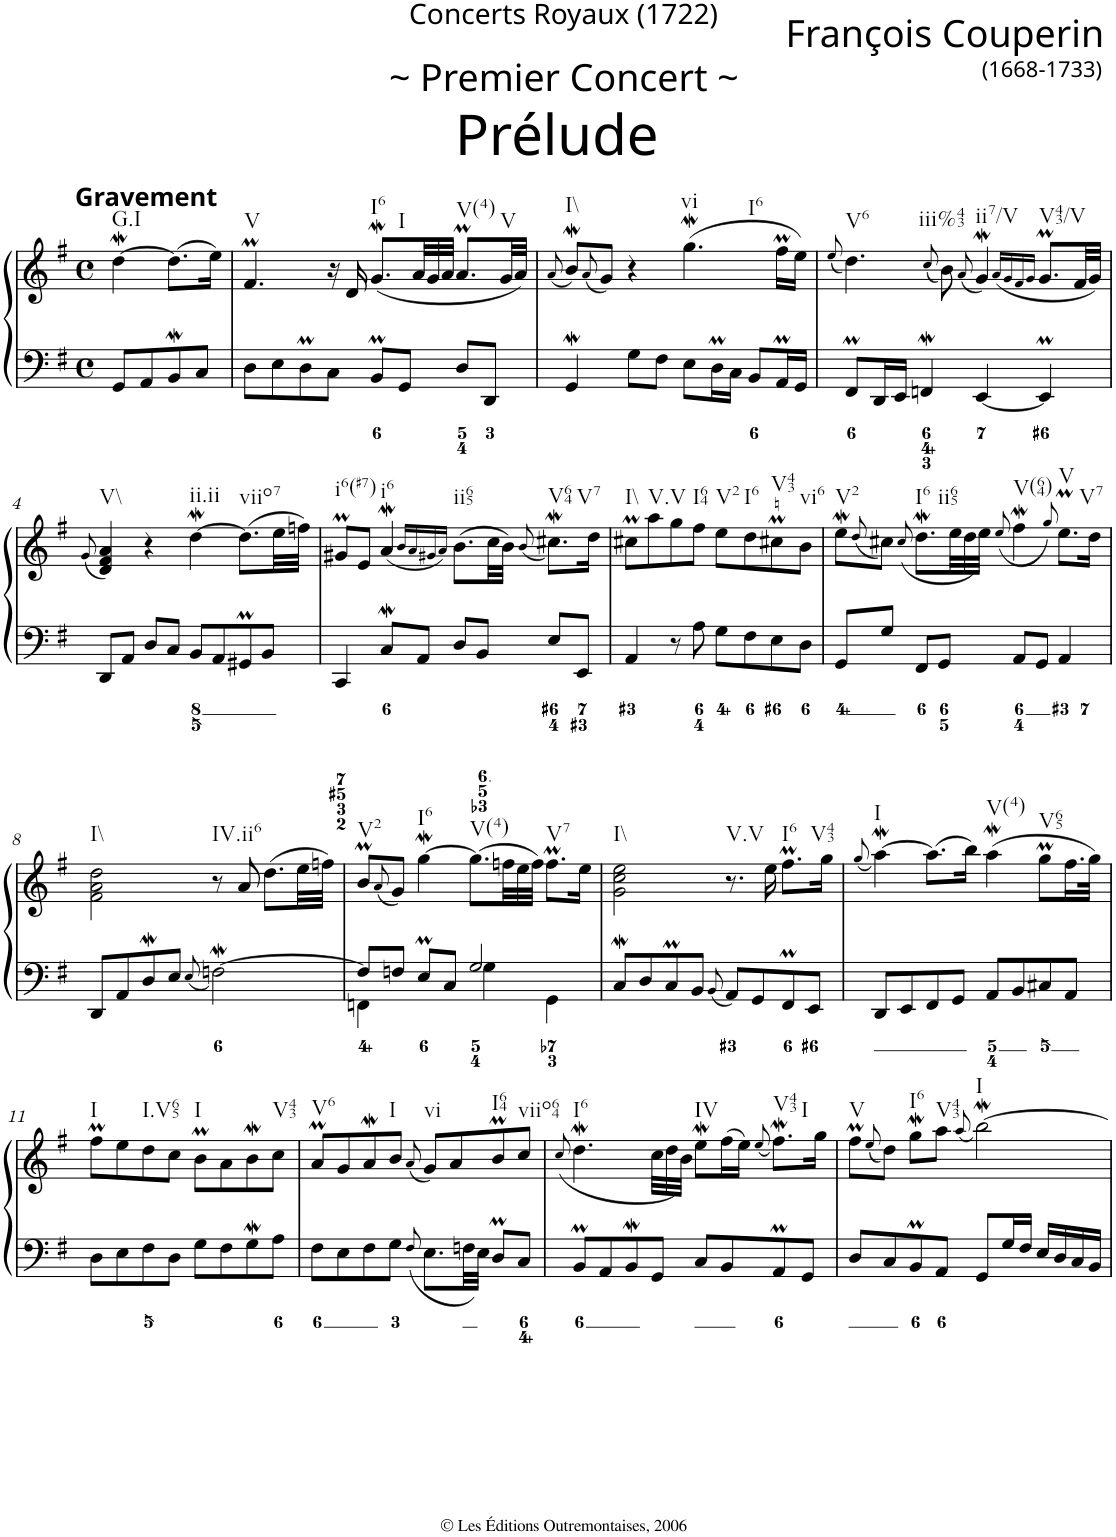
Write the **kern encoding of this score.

**kern	**kern
*part1	*part1
*staff2	*staff1
*I"Clavecin	*
*clefF4	*clefG2
*k[f#]	*k[f#]
*G:	*G:
*M4/4	*M4/4
*met(c)	*met(c)
=	=
!	!LO:TX:a:B:t=Gravement
!	!LO:TX:b:t=G.I
8GG/L	[4ddW\
8AA/	.
8BBW/	(>8.dd\L]
8C/J	.
.	16ee\Jk)
=1	=1
!	!LO:TX:b:t=V
8D\L	4.f#m/
8E\	.
8DM\	.
8C\J	16r
.	16d/
!	!LO:TX:b:t=I6
!	!LO:TX:b:t=I
8BBm/L	(<8.gw/L
8GG/J	.
*	*Xtuplet
.	48a/LL
.	48g/
.	48a/JJJ
!	!LO:TX:b:t=V(4)
8D/L	8.aM/L
8DD/J	.
!	!LO:TX:b:t=V
.	32g/LL
.	32a/JJJ)
=2	=2
.	(<8qa/
!	!LO:TX:b:t=I\\
4GGw/	8bW/L)
.	(<8qa/
.	8g/J)
8G\L	4r
8F#\J	.
!	!LO:TX:b:t=vi
!	!LO:TX:b:t=I6
8E\L	(>4.ggw\
16DM\L	.
16C\JJ	.
8BB/L	.
16AAM/L	16ff#m\LL
16GG/JJ	16ee\JJ)
=3	=3
.	(<8qee/
!	!LO:TX:b:t=V6
!	!LO:TX:b:t=iii%43
8FF#m/L	4.dd\)
16DD/L	.
16EE/JJ	.
4FFnw/	.
.	(<8qcc/
.	8b\)
.	(<8qa/
!	!LO:TX:b:t=ii7/V
[4EE/	4gw/)
.	(<16qa/LL
.	16qg/
.	16qf#/
.	16qg/JJ
!	!LO:TX:b:t=V43/V
4EEM/]	8.gM/L
.	32f#/LL
.	32g/JJJ)
!!LO:LB:g=z
=4	=4
.	(<8qg/
!	!LO:TX:b:t=V\\
8DD/L	4d/ 4f#/ 4a/)
8AA/J	.
8D/L	4r
8C/J	.
!	!LO:TX:b:t=ii.ii
8BB/L	[4ddW\
8AA/	.
!	!LO:TX:b:t=viio7
8GG#Xm/	(>8.dd\L]
8BB/J	.
.	32ee\LL
.	32ffn\JJJ)
=5	=5
!	!LO:TX:b:t=i6(#7)
4CC/	8g#Xm/L
.	8e/J
!	!LO:TX:b:t=i6
8Cw/L	(<4aW/
8AA/J	.
.	16qb/LL
.	16qa/
.	16qg#X/
.	16qa/JJ)
!	!LO:TX:b:t=ii65
8D/L	(>8.b\L
8BB/J	.
.	32cc\LL
.	32b\JJJ)
.	(<8qb/
!	!LO:TX:b:t=V64
!	!LO:TX:b:t=V7
8E/L	8.cc#XW\L)
8EE/J	.
.	16dd\Jk
=6	=6
!	!LO:TX:b:t=I\\
4AA/	8cc#Xm\L
!	!LO:TX:b:t=V.V
.	8aa\
8r	8gg\
!	!LO:TX:b:t=I64
8A\	8ff#\J
!	!LO:TX:b:t=V2
8G\L	8ee\L
!	!LO:TX:b:t=I6
8F#\	8dd\
!	!LO:TX:b:t=V43
8E\	8cc#Xm\
!	!LO:TX:b:t=vi6
8D\J	8b\J
=7	=7
!	!LO:TX:b:t=V2
8GG/L	8eeW\L
.	(<8qdd/
8G/J	8cc#X\J)
.	(<8qcc#/
!	!LO:TX:b:t=I6
!	!LO:TX:b:t=ii65
8FF#/L	8.ddW\L
8GG/J	.
.	48ee\LL
.	48dd\
.	48ee\JJJ)
.	(<8qee/
!	!LO:TX:b:t=V(64)
8AA/L	4ff#W\
8GG/J	.
.	8qgg/)
!	!LO:TX:b:t=V
!	!LO:TX:b:t=V7
4AA/	8.eeM\L
.	16dd\Jk
!!LO:LB:g=z
=8	=8
!	!LO:TX:b:t=I\\
8DD/L	2f#\ 2a\ 2dd\
8AA/	.
8DW/	.
8E/J	.
8qE/	.
!	!LO:TX:b:t=IV.ii6
[2Fnw\	8r
.	8a/
.	(>8.dd\L
.	32ee\LL
.	32ffn\JJJ)
=9	=9
*^	*
!	!	!LO:TX:b:t=V2
8F/L]	4FFn\	8bm/L
.	.	(<8qa/
8Fn/J	.	8g/J)
!	!	!LO:TX:b:t=I6
8EM/L	4ryy	[4ggw\
8C/J	.	.
!	!	!LO:TX:b:t=V(4)
2G/	4G\	(>8.gg\L]
.	.	48ffn\LL
.	.	48ee\
.	.	48ff\JJJ)
!	!	!LO:TX:b:t=V7
.	4GG\	8.ffM\L
.	.	16ee\Jk
*v	*v	*
=9X1	=9X1
!	!LO:TX:b:t=I\\
8Cw/L	2g\ 2cc\ 2ee\
8D/	.
8CM/	.
8BB/J	.
8qBB/	.
!	!LO:TX:b:t=V.V
8AA/L	8.r
8GG/	.
.	16ee\
!	!LO:TX:b:t=I6
8FF#m/	8.ff#m\L
8EE/J	.
!	!LO:TX:b:t=V43
.	16gg\Jk
=10	=10
.	(<8qgg/
!	!LO:TX:b:t=I
8DD/L	[4aaW\)
8EE/	.
8FF#/	(>8.aa\L]
8GG/J	.
.	16bb\Jk)
!	!LO:TX:b:t=V(4)
8AA/L	(>4aaW\
8BB/	.
!	!LO:TX:b:t=V65
8C#X/	8ggM\L
8AA/J	16.ff#\L
.	32gg\JJk)
!!LO:LB:g=z
=11	=11
!	!LO:TX:b:t=I
8D\L	8ff#m\L
8E\	8ee\
!	!LO:TX:b:t=I.V65
8F#\	8dd\
8D\J	8cc\J
!	!LO:TX:b:t=I
8G\L	8bm\L
8F#\	8a\
8Gw\	8bW\
!	!LO:TX:b:t=V43
8A\J	8cc\J
=12	=12
!	!LO:TX:b:t=V6
8F#\L	8aM/L
8E\	8g/
8F#\	8aW/
!	!LO:TX:b:t=I
8G\J	8b/J
8qF#/	(<8qa/
!	!LO:TX:b:t=vi
8.E\L	8g/L)
.	8a/
32Fn\LL	.
32E\JJJ	.
!	!LO:TX:b:t=I64
8DM/L	8bm/
!	!LO:TX:b:t=viio64
8C/J	8cc/J
=13	=13
.	(<8qcc/
!	!LO:TX:b:t=I6
8BBm/L	4.ddW\
8AA/	.
8BBW/	.
8GG/J	24cc\LLL
.	24dd\
.	24b\JJJ)
!	!LO:TX:b:t=IV
8C/L	8eeW\L
8BB/	(>16ff#\L
.	16ee\JJ)
.	(<8qee/
!	!LO:TX:b:t=V43
!	!LO:TX:b:t=I
8AAM/	8.ff#W\L)
8GG/J	.
.	16gg\Jk
=14	=14
!	!LO:TX:b:t=V
8D/L	8ff#m\L
.	(<8qee/
8C/	8dd\J)
!	!LO:TX:b:t=I6
8BBm/	8ggw\L
!	!LO:TX:b:t=V43
8AA/J	8aa\J
.	(<8qaa/
!	!LO:TX:b:t=I
8GG/L	[2bbW\)
16G/L	.
16F#/JJ	.
16E/LL	.
16D/	.
16C/	.
16BB/JJ	.
=	=
*-	*-
